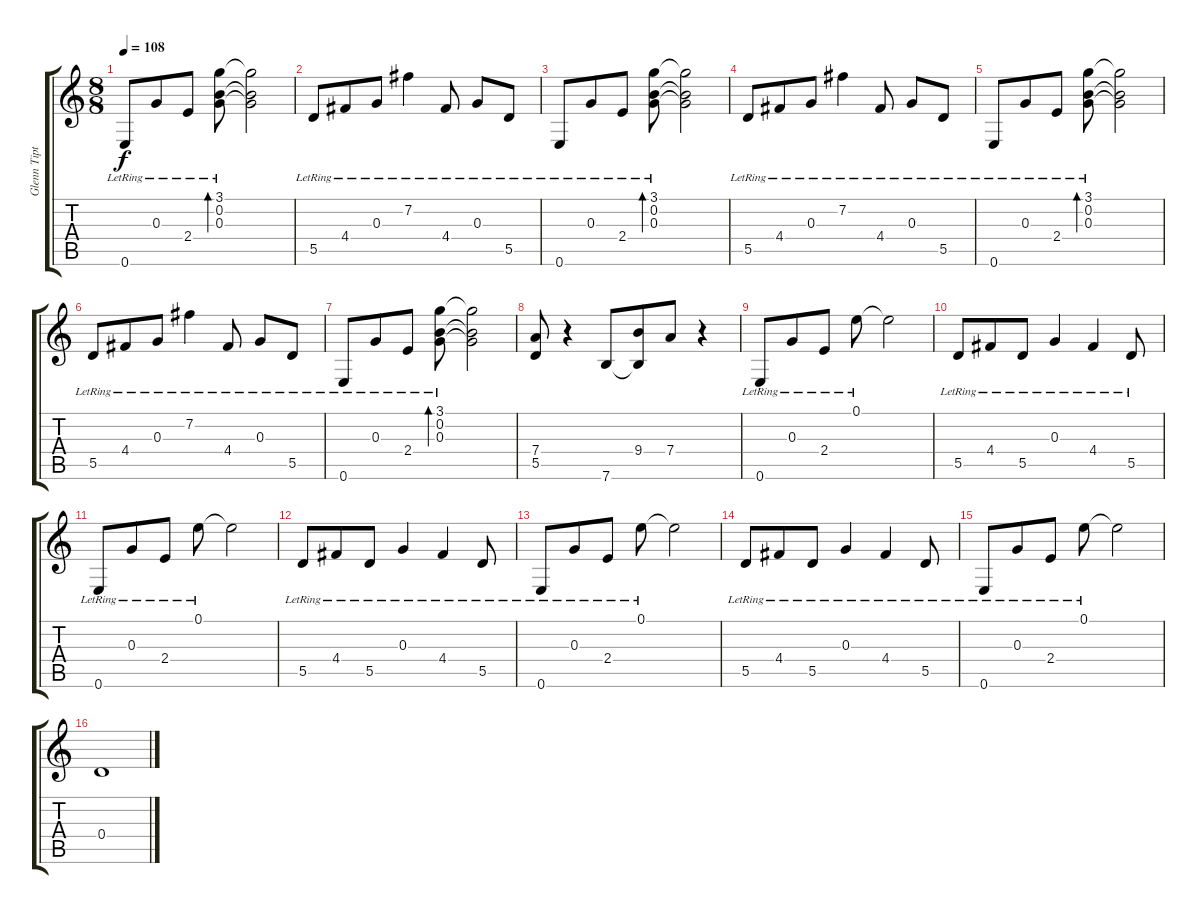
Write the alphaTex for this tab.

\track ("Glenn Tipton" "Glenn Tipt") {instrument distortionguitar}
\staff {score tabs}
\tuning (E4 B3 G3 D3 A2 E2) {hide}
\ts (8 8)
\tempo 108
\clef g2
\ks c
0.6{lr}.8{dy f} 0.3{lr}.8 2.4{lr}.8 (3.1{lr} 0.2{lr} 0.3{lr}).8{bd 240} (3.1{t} 0.2{t} 0.3{t}).2 |
5.5{lr}.8 4.4{lr}.8 0.3{lr}.8 7.2{lr}.4 4.4{lr}.8 0.3{lr}.8 5.5{lr}.8 |
0.6{lr}.8 0.3{lr}.8 2.4{lr}.8 (3.1{lr} 0.2{lr} 0.3{lr}).8{bd 240} (3.1{t} 0.2{t} 0.3{t}).2 |
5.5{lr}.8 4.4{lr}.8 0.3{lr}.8 7.2{lr}.4 4.4{lr}.8 0.3{lr}.8 5.5{lr}.8 |
0.6{lr}.8 0.3{lr}.8 2.4{lr}.8 (3.1{lr} 0.2{lr} 0.3{lr}).8{bd 240} (3.1{t} 0.2{t} 0.3{t}).2 |
5.5{lr}.8 4.4{lr}.8 0.3{lr}.8 7.2{lr}.4 4.4{lr}.8 0.3{lr}.8 5.5{lr}.8 |
0.6{lr}.8 0.3{lr}.8 2.4{lr}.8 (3.1{lr} 0.2{lr} 0.3{lr}).8{bd 240} (3.1{t} 0.2{t} 0.3{t}).2 |
(7.4 5.5).8 r.4 7.6.8 (9.4 7.6{t}).8 7.4.8 r.4 |
0.6{lr}.8 0.3{lr}.8 2.4{lr}.8 0.1{lr}.8 0.1{t}.2 |
5.5{lr}.8 4.4{lr}.8 5.5{lr}.8 0.3{lr}.4 4.4{lr}.4 5.5{lr}.8 |
0.6{lr}.8 0.3{lr}.8 2.4{lr}.8 0.1{lr}.8 0.1{t}.2 |
5.5{lr}.8 4.4{lr}.8 5.5{lr}.8 0.3{lr}.4 4.4{lr}.4 5.5{lr}.8 |
0.6{lr}.8 0.3{lr}.8 2.4{lr}.8 0.1{lr}.8 0.1{t}.2 |
5.5{lr}.8 4.4{lr}.8 5.5{lr}.8 0.3{lr}.4 4.4{lr}.4 5.5{lr}.8 |
0.6{lr}.8 0.3{lr}.8 2.4{lr}.8 0.1{lr}.8 0.1{t}.2 |
0.4.1
